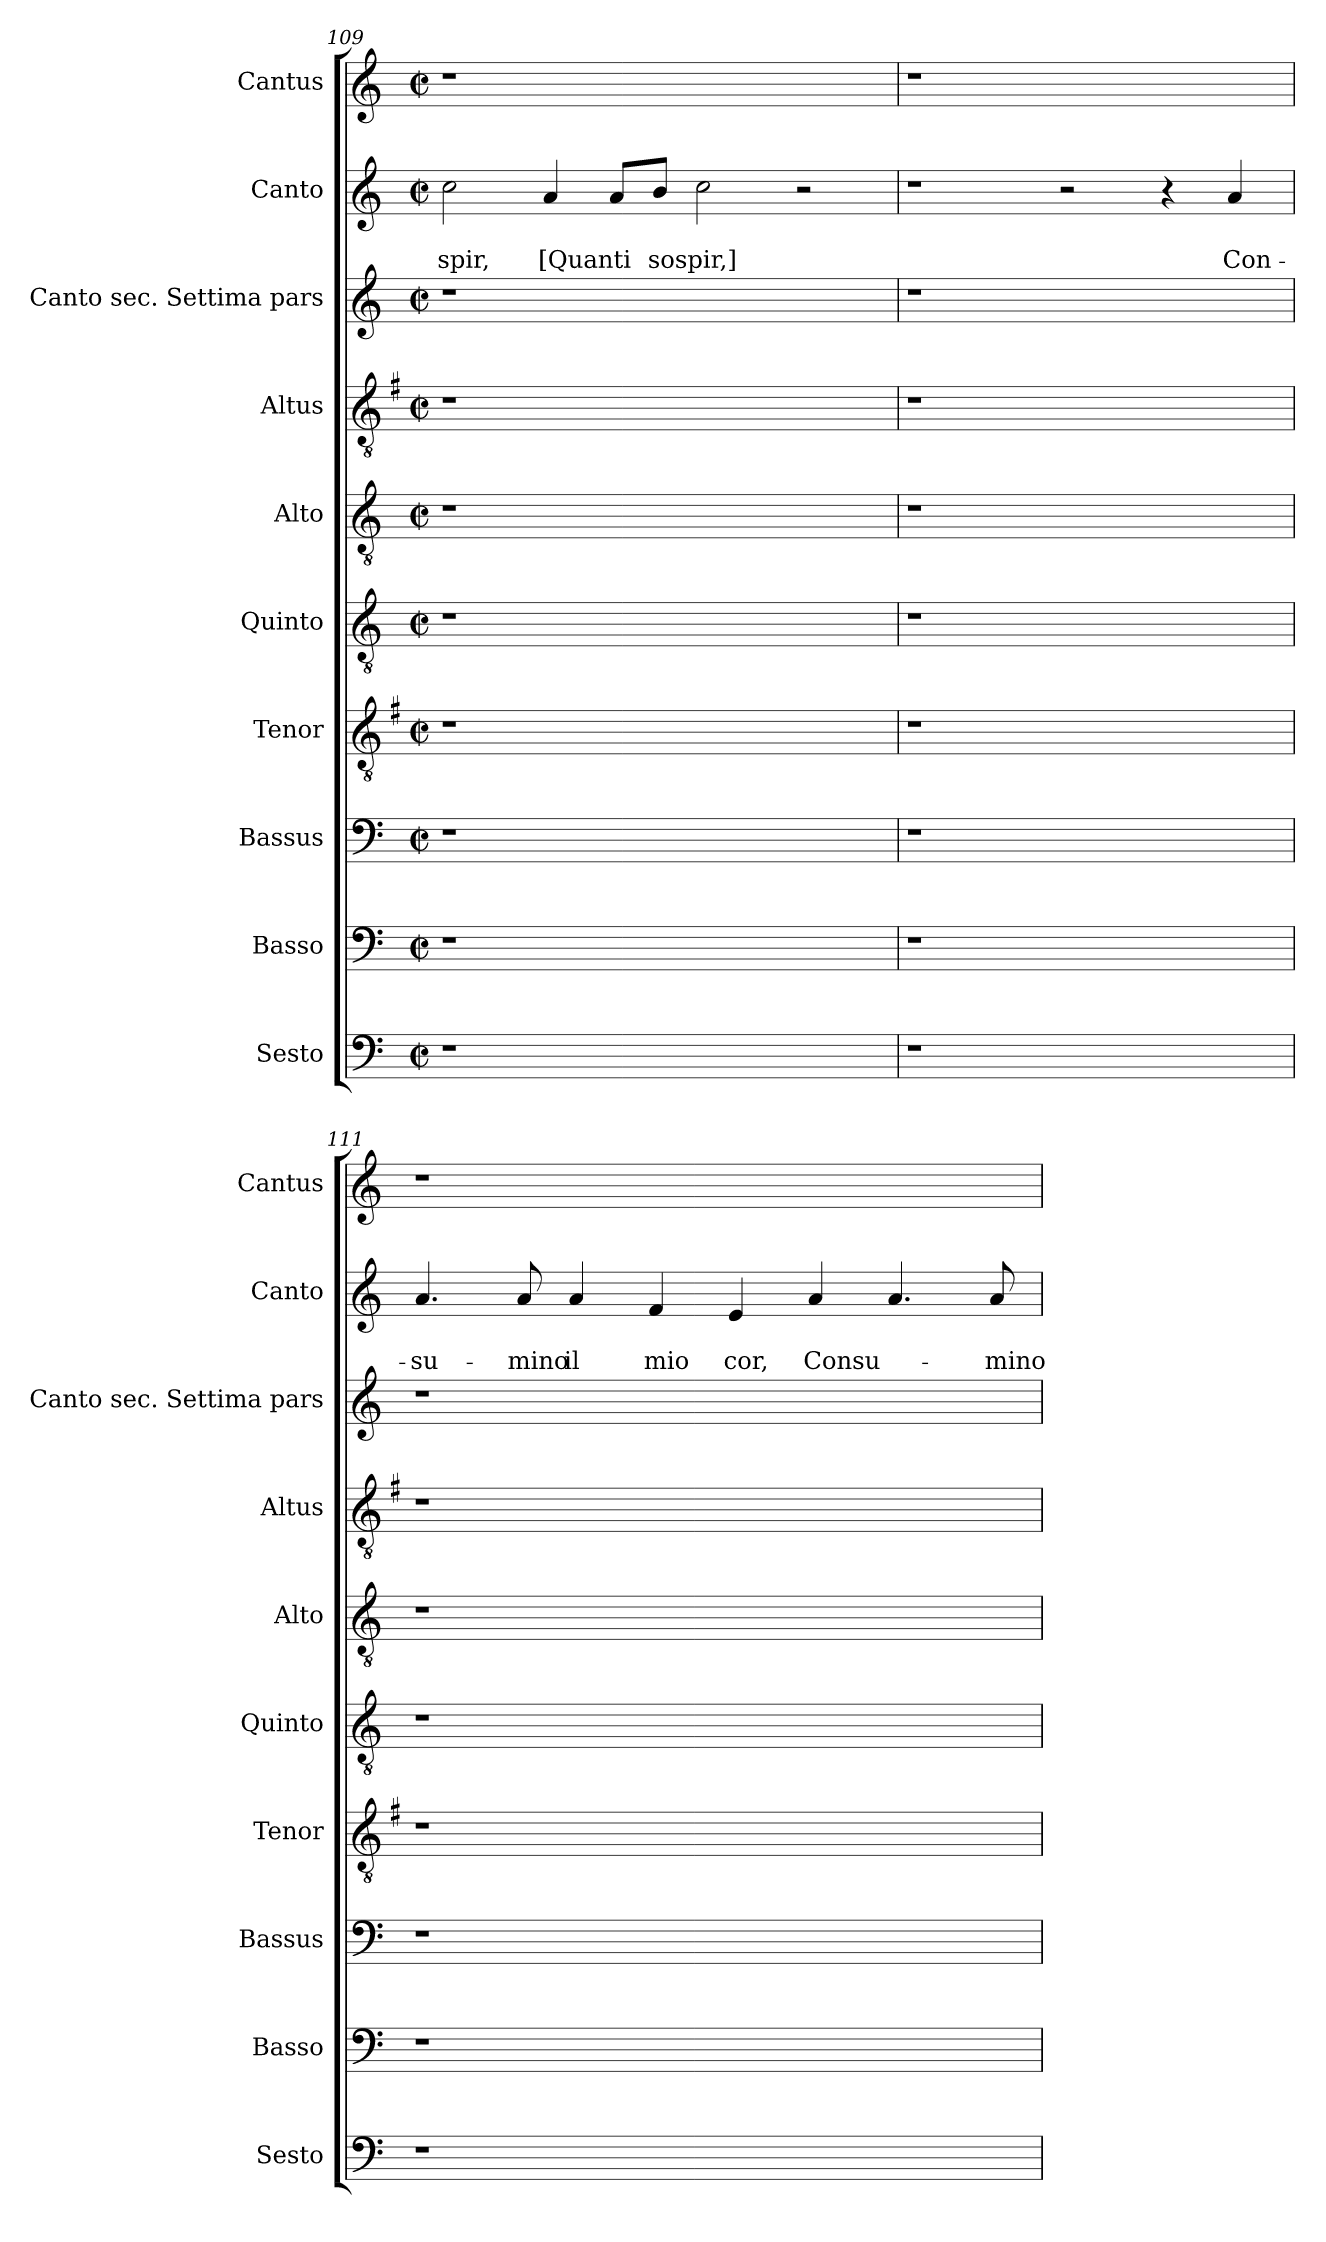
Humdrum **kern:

**kern	**kern	**kern	**kern	**kern	**kern	**kern	**kern	**kern	**text	**text	**kern
*part10	*part9	*part8	*part7	*part6	*part5	*part4	*part3	*part2	*part2	*part2	*part1
*staff10	*staff9	*staff8	*staff7	*staff6	*staff5	*staff4	*staff3	*staff2	*staff2	*staff2	*staff1
*I"Sesto	*I"Basso	*I"Bassus	*I"Tenor	*I"Quinto	*I"Alto	*I"Altus	*I"Canto sec. Settima pars	*I"Canto	*	*	*I"Cantus
*I'Sesto	*I'Basso	*I'Bassus	*I'Tenor	*I'Quinto	*I'Alto	*I'Altus	*I'Canto sec. Settima pars	*I'Canto	*	*	*I'Cantus
!!LO:LB:g=z
*clefF4	*clefF4	*clefF4	*clefGv2	*clefGv2	*clefGv2	*clefGv2	*clefG2	*clefG2	*	*	*clefG2
*k[]	*k[]	*k[]	*k[f#]	*k[]	*k[]	*k[f#]	*k[]	*k[]	*	*	*k[]
*C:	*C:	*C:	*G:	*C:	*C:	*G:	*C:	*C:	*	*	*C:
*M2/2	*M2/2	*M2/2	*M2/2	*M2/2	*M2/2	*M2/2	*M2/2	*M2/2	*	*	*M2/2
*met(c|)	*met(c|)	*met(c|)	*met(c|)	*met(c|)	*met(c|)	*met(c|)	*met(c|)	*met(c|)	*	*	*met(c|)
=109	=109	=109	=109	=109	=109	=109	=109	=109	=109	=109	=109
!	!	!	!	!	!	!	!	!	!	!LO:LY:b	!
1r	1r	1r	1r	1r	1r	1r	1r	2cc\	.	-spir,	1r
!	!	!	!	!	!	!	!	!	!	!LO:LY:b	!
.	.	.	.	.	.	.	.	4a/	.	[Quanti	.
.	.	.	.	.	.	.	.	8a/L	.	.	.
!	!	!	!	!	!	!	!	!	!	!LO:LY:b	!
.	.	.	.	.	.	.	.	8b/J	.	sospir,]	.
1ryy	1ryy	1ryy	1ryy	1ryy	1ryy	1ryy	1ryy	2cc\	.	.	1ryy
.	.	.	.	.	.	.	.	2r	.	.	.
=110	=110	=110	=110	=110	=110	=110	=110	=110	=110	=110	=110
1r	1r	1r	1r	1r	1r	1r	1r	1r	.	.	1r
1ryy	1ryy	1ryy	1ryy	1ryy	1ryy	1ryy	1ryy	2r	.	.	1ryy
.	.	.	.	.	.	.	.	4r	.	.	.
!	!	!	!	!	!	!	!	!	!	!LO:LY:b	!
.	.	.	.	.	.	.	.	4a/	.	Con-	.
=111	=111	=111	=111	=111	=111	=111	=111	=111	=111	=111	=111
!	!	!	!	!	!	!	!	!	!	!LO:LY:b	!
1r	1r	1r	1r	1r	1r	1r	1r	4.a/	.	-su-	1r
!	!	!	!	!	!	!	!	!	!	!LO:LY:b	!
.	.	.	.	.	.	.	.	8a/	.	-mino	.
!	!	!	!	!	!	!	!	!	!	!LO:LY:b	!
.	.	.	.	.	.	.	.	4a/	.	il	.
!	!	!	!	!	!	!	!	!	!	!LO:LY:b	!
.	.	.	.	.	.	.	.	4f/	.	mio	.
!	!	!	!	!	!	!	!	!	!	!LO:LY:b	!
1ryy	1ryy	1ryy	1ryy	1ryy	1ryy	1ryy	1ryy	4e/	.	cor,	1ryy
!	!	!	!	!	!	!	!	!	!	!LO:LY:b	!
.	.	.	.	.	.	.	.	4a/	.	Consu-	.
.	.	.	.	.	.	.	.	4.a/	.	.	.
!	!	!	!	!	!	!	!	!	!	!LO:LY:b	!
.	.	.	.	.	.	.	.	8a/	.	-mino	.
=	=	=	=	=	=	=	=	=	=	=	=
*-	*-	*-	*-	*-	*-	*-	*-	*-	*-	*-	*-
